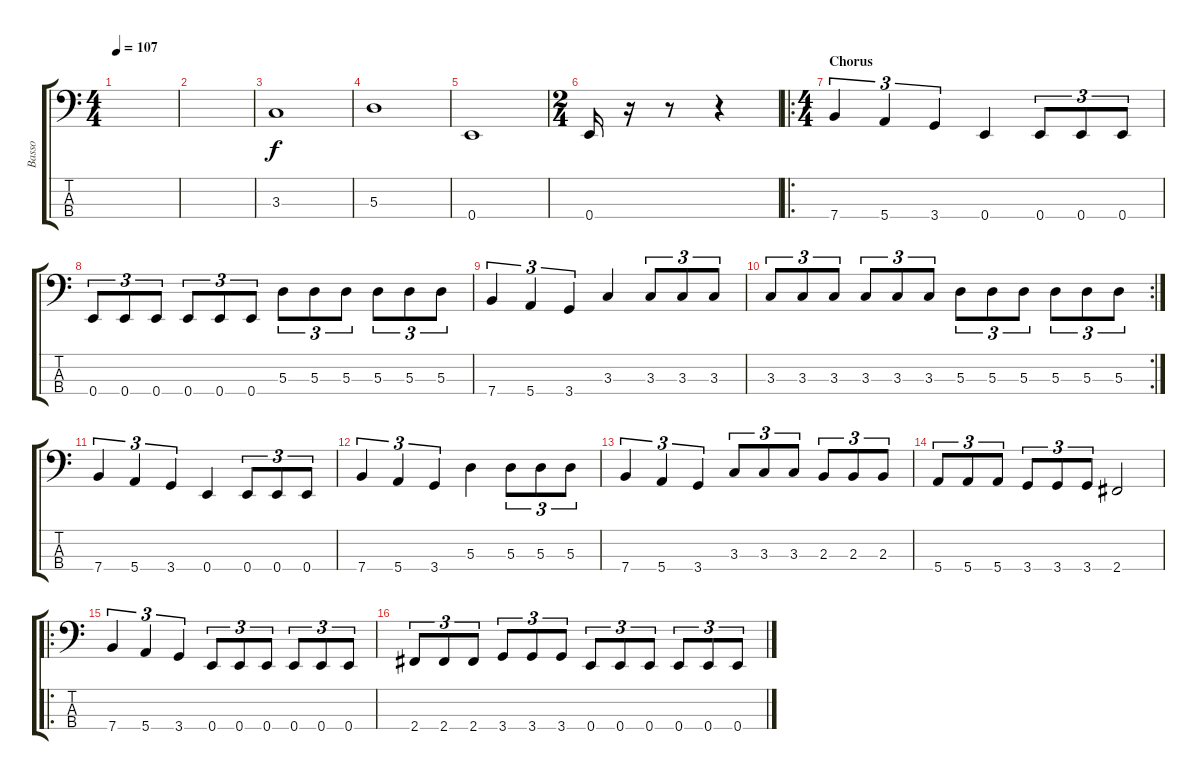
\track ("Basso" "Basso") {instrument electricbassfinger}
\staff {score tabs}
\tuning (G2 D2 A1 E1) {hide}
\ts (4 4)
\tempo 107
\clef f4
\ks c
|
|
3.3.1 |
5.3.1 |
0.4.1 |
\ts (2 4)
0.4.16 r.16 r.8 r.4 |
\ro
\ts (4 4)
\section ("" "Chorus")
7.4.4{tu (3 2)} 5.4.4{tu (3 2)} 3.4.4{tu (3 2)} 0.4.4 0.4.8{tu (3 2)} 0.4.8{tu (3 2)} 0.4.8{tu (3 2)} |
0.4.8{tu (3 2)} 0.4.8{tu (3 2)} 0.4.8{tu (3 2)} 0.4.8{tu (3 2)} 0.4.8{tu (3 2)} 0.4.8{tu (3 2)} 5.3.8{tu (3 2)} 5.3.8{tu (3 2)} 5.3.8{tu (3 2)} 5.3.8{tu (3 2)} 5.3.8{tu (3 2)} 5.3.8{tu (3 2)} |
7.4.4{tu (3 2)} 5.4.4{tu (3 2)} 3.4.4{tu (3 2)} 3.3.4 3.3.8{tu (3 2)} 3.3.8{tu (3 2)} 3.3.8{tu (3 2)} |
\rc 2
3.3.8{tu (3 2)} 3.3.8{tu (3 2)} 3.3.8{tu (3 2)} 3.3.8{tu (3 2)} 3.3.8{tu (3 2)} 3.3.8{tu (3 2)} 5.3.8{tu (3 2)} 5.3.8{tu (3 2)} 5.3.8{tu (3 2)} 5.3.8{tu (3 2)} 5.3.8{tu (3 2)} 5.3.8{tu (3 2)} |
7.4.4{tu (3 2)} 5.4.4{tu (3 2)} 3.4.4{tu (3 2)} 0.4.4 0.4.8{tu (3 2)} 0.4.8{tu (3 2)} 0.4.8{tu (3 2)} |
7.4.4{tu (3 2)} 5.4.4{tu (3 2)} 3.4.4{tu (3 2)} 5.3.4 5.3.8{tu (3 2)} 5.3.8{tu (3 2)} 5.3.8{tu (3 2)} |
7.4.4{tu (3 2)} 5.4.4{tu (3 2)} 3.4.4{tu (3 2)} 3.3.8{tu (3 2)} 3.3.8{tu (3 2)} 3.3.8{tu (3 2)} 2.3.8{tu (3 2)} 2.3.8{tu (3 2)} 2.3.8{tu (3 2)} |
5.4.8{tu (3 2)} 5.4.8{tu (3 2)} 5.4.8{tu (3 2)} 3.4.8{tu (3 2)} 3.4.8{tu (3 2)} 3.4.8{tu (3 2)} 2.4.2 |
\ro
7.4.4{tu (3 2)} 5.4.4{tu (3 2)} 3.4.4{tu (3 2)} 0.4.8{tu (3 2)} 0.4.8{tu (3 2)} 0.4.8{tu (3 2)} 0.4.8{tu (3 2)} 0.4.8{tu (3 2)} 0.4.8{tu (3 2)} |
2.4.8{tu (3 2)} 2.4.8{tu (3 2)} 2.4.8{tu (3 2)} 3.4.8{tu (3 2)} 3.4.8{tu (3 2)} 3.4.8{tu (3 2)} 0.4.8{tu (3 2)} 0.4.8{tu (3 2)} 0.4.8{tu (3 2)} 0.4.8{tu (3 2)} 0.4.8{tu (3 2)} 0.4.8{tu (3 2)}
